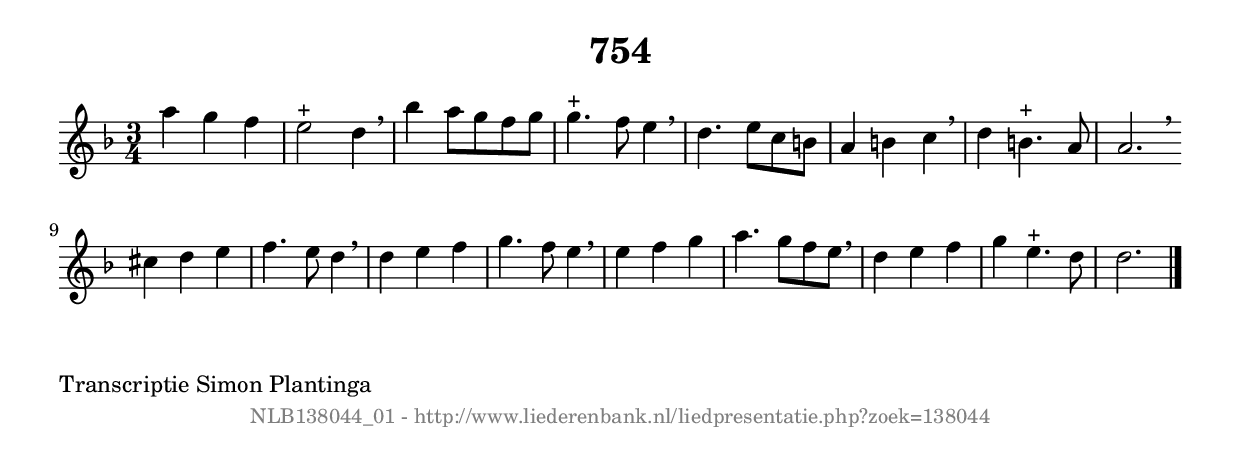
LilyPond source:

%
% produced by wce2krn 1.64 (7 June 2014)
%
\version"2.16"
#(append! paper-alist '(("long" . (cons (* 210 mm) (* 2000 mm)))))
#(set-default-paper-size "long")
sb = {\breathe}
mBreak = {\breathe }
bBreak = {\breathe }
x = {\once\override NoteHead #'style = #'cross }
gl=\glissando
itime={\override Staff.TimeSignature #'stencil = ##f }
ficta = {\once\set suggestAccidentals = ##t}
fine = {\once\override Score.RehearsalMark #'self-alignment-X = #1 \mark \markup {\italic{Fine}}}
dc = {\once\override Score.RehearsalMark #'self-alignment-X = #1 \mark \markup {\italic{D.C.}}}
dcf = {\once\override Score.RehearsalMark #'self-alignment-X = #1 \mark \markup {\italic{D.C. al Fine}}}
dcc = {\once\override Score.RehearsalMark #'self-alignment-X = #1 \mark \markup {\italic{D.C. al Coda}}}
ds = {\once\override Score.RehearsalMark #'self-alignment-X = #1 \mark \markup {\italic{D.S.}}}
dsf = {\once\override Score.RehearsalMark #'self-alignment-X = #1 \mark \markup {\italic{D.S. al Fine}}}
dsc = {\once\override Score.RehearsalMark #'self-alignment-X = #1 \mark \markup {\italic{D.S. al Coda}}}
pv = {\set Score.repeatCommands = #'((volta "1"))}
sv = {\set Score.repeatCommands = #'((volta "2"))}
tv = {\set Score.repeatCommands = #'((volta "3"))}
qv = {\set Score.repeatCommands = #'((volta "4"))}
xv = {\set Score.repeatCommands = #'((volta #f))}
\header{ tagline = ""
title = "754"
}
\score {{
\key d \minor
\relative g'
{
\set melismaBusyProperties = #'()
\time 3/4
\tempo 4=120
\override Score.MetronomeMark #'transparent = ##t
\override Score.RehearsalMark #'break-visibility = #(vector #t #t #f)
a'4 g4 f4 | e2^"+" d4 \sb | bes'4 a8 g8 f8 g8 | g4.^"+" f8 e4 \sb | d4. e8 c8 b8 | a4 b4 c4 \sb | d4 b4.^"+" a8 | a2. \bar ":|:" \bBreak
cis4 d4 e4 | f4. e8 d4 \sb | d4 e4 f4 | g4. f8 e4 \sb | e4 f4 g4 | a4. g8 f8 e8 \sb | d4 e4 f4 | g4 e4.^"+" d8 | d2. \bar "|."
 }}
 \midi { }
 \layout {
            indent = 0.0\cm
}
}
\markup { \wordwrap-string #" 
Transcriptie Simon Plantinga
"}
\markup { \vspace #0 } \markup { \with-color #grey \fill-line { \center-column { \smaller "NLB138044_01 - http://www.liederenbank.nl/liedpresentatie.php?zoek=138044" } } }
